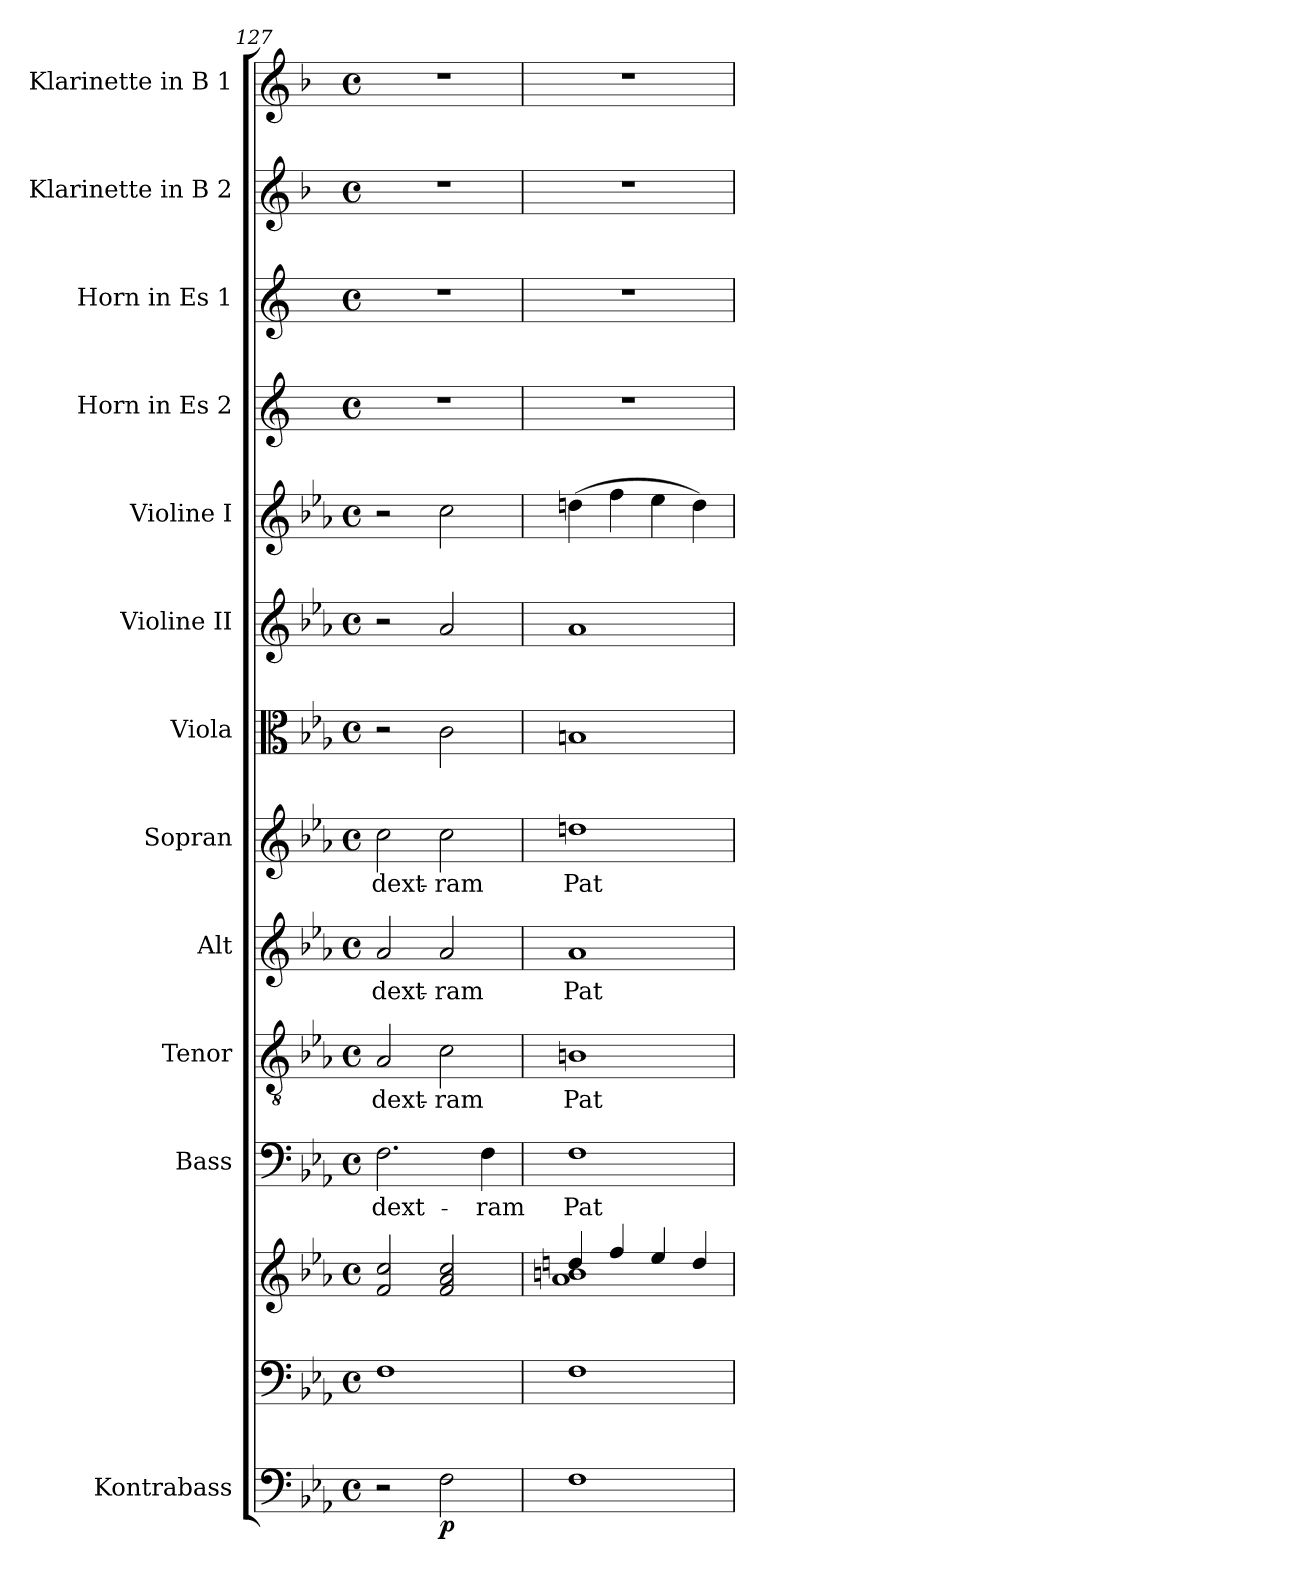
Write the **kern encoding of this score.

**kern	**dynam	**kern	**kern	**kern	**text	**kern	**text	**kern	**text	**kern	**text	**kern	**kern	**kern	**kern	**kern	**kern	**kern
*part13	*part13	*part12	*part12	*part11	*part11	*part10	*part10	*part9	*part9	*part8	*part8	*part7	*part6	*part5	*part4	*part3	*part2	*part1
*staff14	*staff14	*staff13	*staff12	*staff11	*staff11	*staff10	*staff10	*staff9	*staff9	*staff8	*staff8	*staff7	*staff6	*staff5	*staff4	*staff3	*staff2	*staff1
*I"Kontrabass	*	*	*	*I"Bass	*	*I"Tenor	*	*I"Alt	*	*I"Sopran	*	*I"Viola	*I"Violine II	*I"Violine I	*I"Horn in Es 2	*I"Horn in Es 1	*I"Klarinette in B 2	*I"Klarinette in B 1
*I'Kb.	*	*	*	*I'B	*	*I'T	*	*I'A	*	*I'S	*	*I'Vla.	*I'Vl. II	*I'Vl. I	*I'Hrn. 2	*I'Hrn. 1	*	*
*clefF4	*	*clefF4	*clefG2	*clefF4	*	*clefGv2	*	*clefG2	*	*clefG2	*	*clefC3	*clefG2	*clefG2	*clefG2	*clefG2	*clefG2	*clefG2
*ITrd7c12	*	*	*	*	*	*	*	*	*	*	*	*	*	*	*ITrd5c9	*ITrd5c9	*ITrd1c2	*ITrd1c2
*k[b-e-a-]	*	*k[b-e-a-]	*k[b-e-a-]	*k[b-e-a-]	*	*k[b-e-a-]	*	*k[b-e-a-]	*	*k[b-e-a-]	*	*k[b-e-a-]	*k[b-e-a-]	*k[b-e-a-]	*k[b-e-a-]	*k[b-e-a-]	*k[b-e-a-]	*k[b-e-a-]
*E-:	*	*E-:	*E-:	*E-:	*	*E-:	*	*E-:	*	*E-:	*	*E-:	*E-:	*E-:	*E-:	*E-:	*E-:	*E-:
*M4/4	*	*M4/4	*M4/4	*M4/4	*	*M4/4	*	*M4/4	*	*M4/4	*	*M4/4	*M4/4	*M4/4	*M4/4	*M4/4	*M4/4	*M4/4
*met(c)	*	*met(c)	*met(c)	*met(c)	*	*met(c)	*	*met(c)	*	*met(c)	*	*met(c)	*met(c)	*met(c)	*met(c)	*met(c)	*met(c)	*met(c)
=127	=127	=127	=127	=127	=127	=127	=127	=127	=127	=127	=127	=127	=127	=127	=127	=127	=127	=127
!	!	!	!	!	!LO:LY:b	!	!LO:LY:b	!	!LO:LY:b	!	!LO:LY:b	!	!	!	!	!	!	!
2r	.	1F	2f/ 2cc/	2.F\	dext-	2A-/	dext-	2a-/	dext-	2cc\	dext-	2r	2r	2r	1r	1r	1r	1r
!	!LO:DY:b	!	!	!	!	!	!LO:LY:b	!	!LO:LY:b	!	!LO:LY:b	!	!	!	!	!	!	!
2FF\	p	.	2f/ 2a-/ 2cc/	.	.	2c\	-ram	2a-/	-ram	2cc\	-ram	2c\	2a-/	2cc\	.	.	.	.
!	!	!	!	!	!LO:LY:b	!	!	!	!	!	!	!	!	!	!	!	!	!
.	.	.	.	4F\	-ram	.	.	.	.	.	.	.	.	.	.	.	.	.
=128	=128	=128	=128	=128	=128	=128	=128	=128	=128	=128	=128	=128	=128	=128	=128	=128	=128	=128
*	*	*	*^	*	*	*	*	*	*	*	*	*	*	*	*	*	*	*
!	!	!	!	!	!	!LO:LY:b	!	!LO:LY:b	!	!LO:LY:b	!	!LO:LY:b	!	!	!	!	!	!	!
1FF	.	1F	4ddn/	1a- 1bn	1F	Pat-	1Bn	Pat-	1a-	Pat-	1ddn	Pat-	1Bn	1a-	(>4ddn\	1r	1r	1r	1r
.	.	.	4ff/	.	.	.	.	.	.	.	.	.	.	.	4ff\	.	.	.	.
.	.	.	4ee-/	.	.	.	.	.	.	.	.	.	.	.	4ee-\	.	.	.	.
.	.	.	4dd/	.	.	.	.	.	.	.	.	.	.	.	4dd\)	.	.	.	.
*	*	*	*v	*v	*	*	*	*	*	*	*	*	*	*	*	*	*	*	*
=	=	=	=	=	=	=	=	=	=	=	=	=	=	=	=	=	=	=
*-	*-	*-	*-	*-	*-	*-	*-	*-	*-	*-	*-	*-	*-	*-	*-	*-	*-	*-
